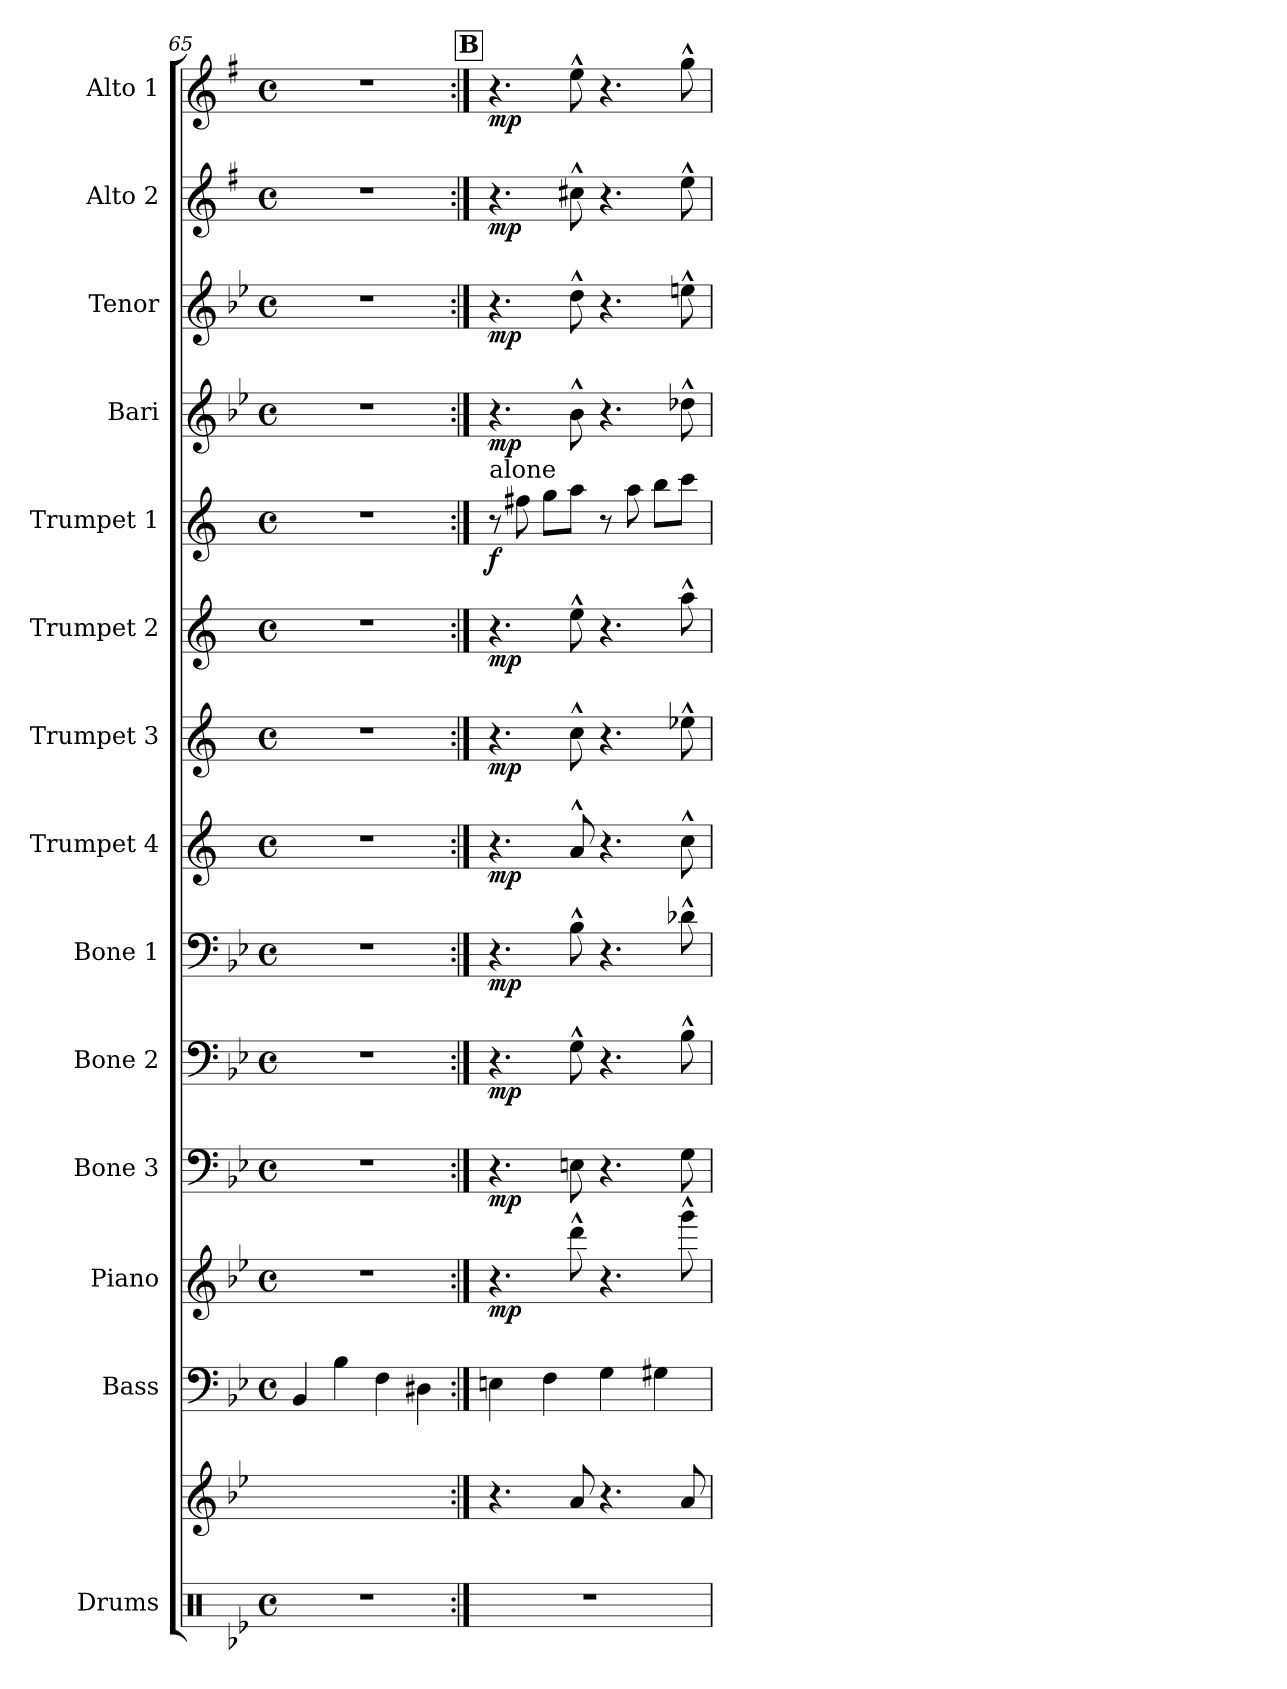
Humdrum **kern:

**kern	**kern	**kern	**kern	**dynam	**kern	**dynam	**kern	**dynam	**kern	**dynam	**kern	**dynam	**kern	**dynam	**kern	**dynam	**kern	**dynam	**kern	**dynam	**kern	**dynam	**kern	**dynam	**kern	**dynam
*part15	*part14	*part13	*part12	*part12	*part11	*part11	*part10	*part10	*part9	*part9	*part8	*part8	*part7	*part7	*part6	*part6	*part5	*part5	*part4	*part4	*part3	*part3	*part2	*part2	*part1	*part1
*staff15	*staff14	*staff13	*staff12	*staff12	*staff11	*staff11	*staff10	*staff10	*staff9	*staff9	*staff8	*staff8	*staff7	*staff7	*staff6	*staff6	*staff5	*staff5	*staff4	*staff4	*staff3	*staff3	*staff2	*staff2	*staff1	*staff1
*I"Drums	*	*I"Bass	*I"Piano	*	*I"Bone 3	*	*I"Bone 2	*	*I"Bone 1	*	*I"Trumpet 4	*	*I"Trumpet 3	*	*I"Trumpet 2	*	*I"Trumpet 1	*	*I"Bari	*	*I"Tenor	*	*I"Alto 2	*	*I"Alto 1	*
*	*	*	*	*	*	*	*	*	*	*	*I'Tpt	*	*	*	*I'Tpt	*	*I'Tpt	*	*	*	*	*	*	*	*	*
*clefX	*clefG2	*clefF4	*clefG2	*	*clefF4	*	*clefF4	*	*clefF4	*	*clefG2	*	*clefG2	*	*clefG2	*	*clefG2	*	*clefG2	*	*clefG2	*	*clefG2	*	*clefG2	*
*	*	*ITrd7c12	*ITrd8c14	*	*	*	*	*	*	*	*ITrd1c2	*	*ITrd1c2	*	*ITrd1c2	*	*ITrd1c2	*	*ITrd12c21	*	*ITrd8c14	*	*ITrd5c9	*	*ITrd5c9	*
*k[b-e-]	*k[b-e-]	*k[b-e-]	*k[b-e-]	*	*k[b-e-]	*	*k[b-e-]	*	*k[b-e-]	*	*k[b-e-]	*	*k[b-e-]	*	*k[b-e-]	*	*k[b-e-]	*	*k[b-e-]	*	*k[b-e-]	*	*k[b-e-]	*	*k[b-e-]	*
*B-:	*B-:	*B-:	*B-:	*	*B-:	*	*B-:	*	*B-:	*	*B-:	*	*B-:	*	*B-:	*	*B-:	*	*B-:	*	*B-:	*	*B-:	*	*B-:	*
*M4/4	*	*M4/4	*M4/4	*	*M4/4	*	*M4/4	*	*M4/4	*	*M4/4	*	*M4/4	*	*M4/4	*	*M4/4	*	*M4/4	*	*M4/4	*	*M4/4	*	*M4/4	*
*met(c)	*	*met(c)	*met(c)	*	*met(c)	*	*met(c)	*	*met(c)	*	*met(c)	*	*met(c)	*	*met(c)	*	*met(c)	*	*met(c)	*	*met(c)	*	*met(c)	*	*met(c)	*
=65	=65	=65	=65	=65	=65	=65	=65	=65	=65	=65	=65	=65	=65	=65	=65	=65	=65	=65	=65	=65	=65	=65	=65	=65	=65	=65
1r	1ryy	4BBB-/	1r	.	1r	.	1r	.	1r	.	1r	.	1r	.	1r	.	1r	.	1r	.	1r	.	1r	.	1r	.
.	.	4BB-\	.	.	.	.	.	.	.	.	.	.	.	.	.	.	.	.	.	.	.	.	.	.	.	.
.	.	4FF\	.	.	.	.	.	.	.	.	.	.	.	.	.	.	.	.	.	.	.	.	.	.	.	.
.	.	4DD#X\	.	.	.	.	.	.	.	.	.	.	.	.	.	.	.	.	.	.	.	.	.	.	.	.
!!LO:REH:place=s1:a:B:fs=18:t=B
=66:|!	=66:|!	=66:|!	=66:|!	=66:|!	=66:|!	=66:|!	=66:|!	=66:|!	=66:|!	=66:|!	=66:|!	=66:|!	=66:|!	=66:|!	=66:|!	=66:|!	=66:|!	=66:|!	=66:|!	=66:|!	=66:|!	=66:|!	=66:|!	=66:|!	=66:|!	=66:|!
!	!	!	!	!	!	!	!	!	!	!	!	!	!	!	!	!	!LO:TX:a:t=alone	!	!	!	!	!	!	!	!	!
!	!	!	!	!LO:DY:b	!	!LO:DY:b	!	!LO:DY:b	!	!LO:DY:b	!	!LO:DY:b	!	!LO:DY:b	!	!LO:DY:b	!	!LO:DY:b	!	!LO:DY:b	!	!LO:DY:b	!	!LO:DY:b	!	!LO:DY:b
1r	4.r	4EEn\	4.r	mp	4.r	mp	4.r	mp	4.r	mp	4.r	mp	4.r	mp	4.r	mp	8r	f	4.r	mp	4.r	mp	4.r	mp	4.r	mp
.	.	.	.	.	.	.	.	.	.	.	.	.	.	.	.	.	8een\	.	.	.	.	.	.	.	.	.
.	.	4FF\	.	.	.	.	.	.	.	.	.	.	.	.	.	.	8ff\L	.	.	.	.	.	.	.	.	.
.	8a/	.	8dd^^>\	.	8En\	.	8G^^>\	.	8B-^^>\	.	8g^^>/	.	8b-^^>\	.	8dd^^>\	.	8gg\J	.	8B-^^>\	.	8d^^>\	.	8en^^>\	.	8g^^>\	.
.	4.r	4GG\	4.r	.	4.r	.	4.r	.	4.r	.	4.r	.	4.r	.	4.r	.	8r	.	4.r	.	4.r	.	4.r	.	4.r	.
.	.	.	.	.	.	.	.	.	.	.	.	.	.	.	.	.	8gg\	.	.	.	.	.	.	.	.	.
.	.	4GG#X\	.	.	.	.	.	.	.	.	.	.	.	.	.	.	8aa\L	.	.	.	.	.	.	.	.	.
.	8a/	.	8gg^^>\	.	8G\	.	8B-^^>\	.	8d-X^^>\	.	8b-^^>\	.	8dd-X^^>\	.	8gg^^>\	.	8bb-\J	.	8d-X^^>\	.	8en^^>\	.	8g^^>\	.	8b-^^>\	.
=	=	=	=	=	=	=	=	=	=	=	=	=	=	=	=	=	=	=	=	=	=	=	=	=	=	=
*-	*-	*-	*-	*-	*-	*-	*-	*-	*-	*-	*-	*-	*-	*-	*-	*-	*-	*-	*-	*-	*-	*-	*-	*-	*-	*-
